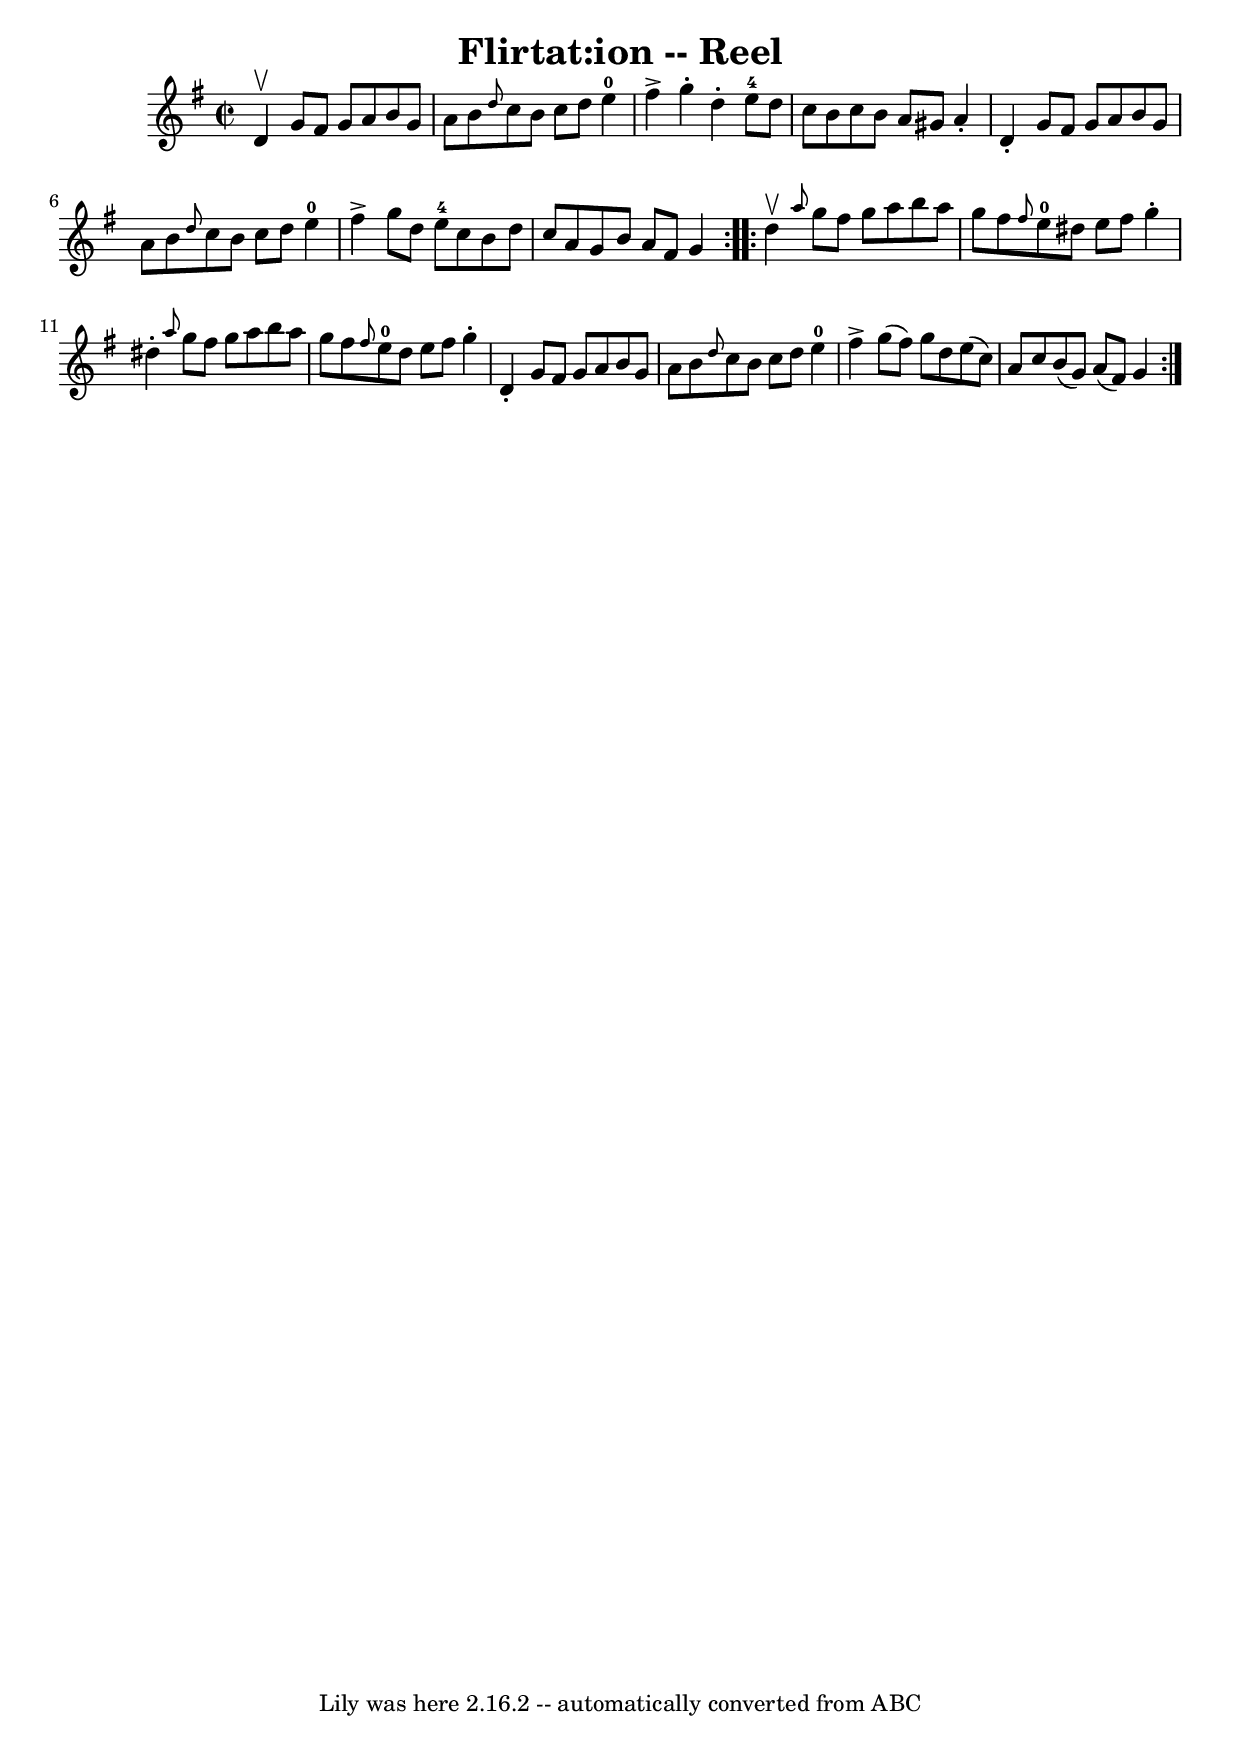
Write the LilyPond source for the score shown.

\version "2.7.40"
\include "Mammoth.ily"
\header {
	%% book = "Ryan's Mammoth Collection"
	crossRefNumber = "1"
	footnotes = "\\\\306"
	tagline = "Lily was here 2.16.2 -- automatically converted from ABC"
	title = "Flirtat:ion -- Reel"
}
voicedefault =  {
\set Score.defaultBarType = "empty"

\repeat volta 2 {
\override Staff.TimeSignature #'style = #'C
 \time 2/2 \key g \major d'4^\upbow |
 g'8 fis'8 g'8 a'8  
 b'8 g'8 a'8 b'8    |
 \grace { d''8  } c''8 b'8    
c''8 d''8 e''4-0 fis''4^\accent   |
 g''4 -. d''4 -.    
 e''8-4 d''8 c''8 b'8    |
 c''8 b'8 a'8 gis'8    
a'4 -. d'4 -.   |
 g'8 fis'8 g'8 a'8 b'8 g'8 a'8  
 b'8    |
 \grace { d''8  } c''8 b'8 c''8 d''8 e''4 
-0 fis''4^\accent   |
 g''8 d''8 e''8-4 c''8 b'8    
d''8 c''8 a'8    |
 g'8 b'8 a'8 fis'8 g'4    }     
\repeat volta 2 { d''4^\upbow |
     \grace { a''8  } g''8    
fis''8 g''8 a''8 b''8 a''8 g''8 fis''8    |
 \grace {   
 fis''8  } e''8-0 dis''8 e''8 fis''8 g''4 -. dis''4 -.   
|
 \grace { a''8  } g''8 fis''8 g''8 a''8 b''8 a''8   
 g''8 fis''8    |
 \grace { fis''8  } e''8-0 d''8 e''8  
 fis''8 g''4 -. d'4 -.   |
 g'8 fis'8 g'8 a'8 b'8   
 g'8 a'8 b'8    |
 \grace { d''8  } c''8 b'8 c''8    
d''8 e''4-0 fis''4^\accent   |
 g''8 (fis''8) g''8   
 d''8 e''8 (c''8) a'8 c''8    |
 b'8 (g'8) a'8 (
 fis'8) g'4    }   
}

\score{
    <<

	\context Staff="default"
	{
	    \voicedefault 
	}

    >>
	\layout {
	}
	\midi {}
}
